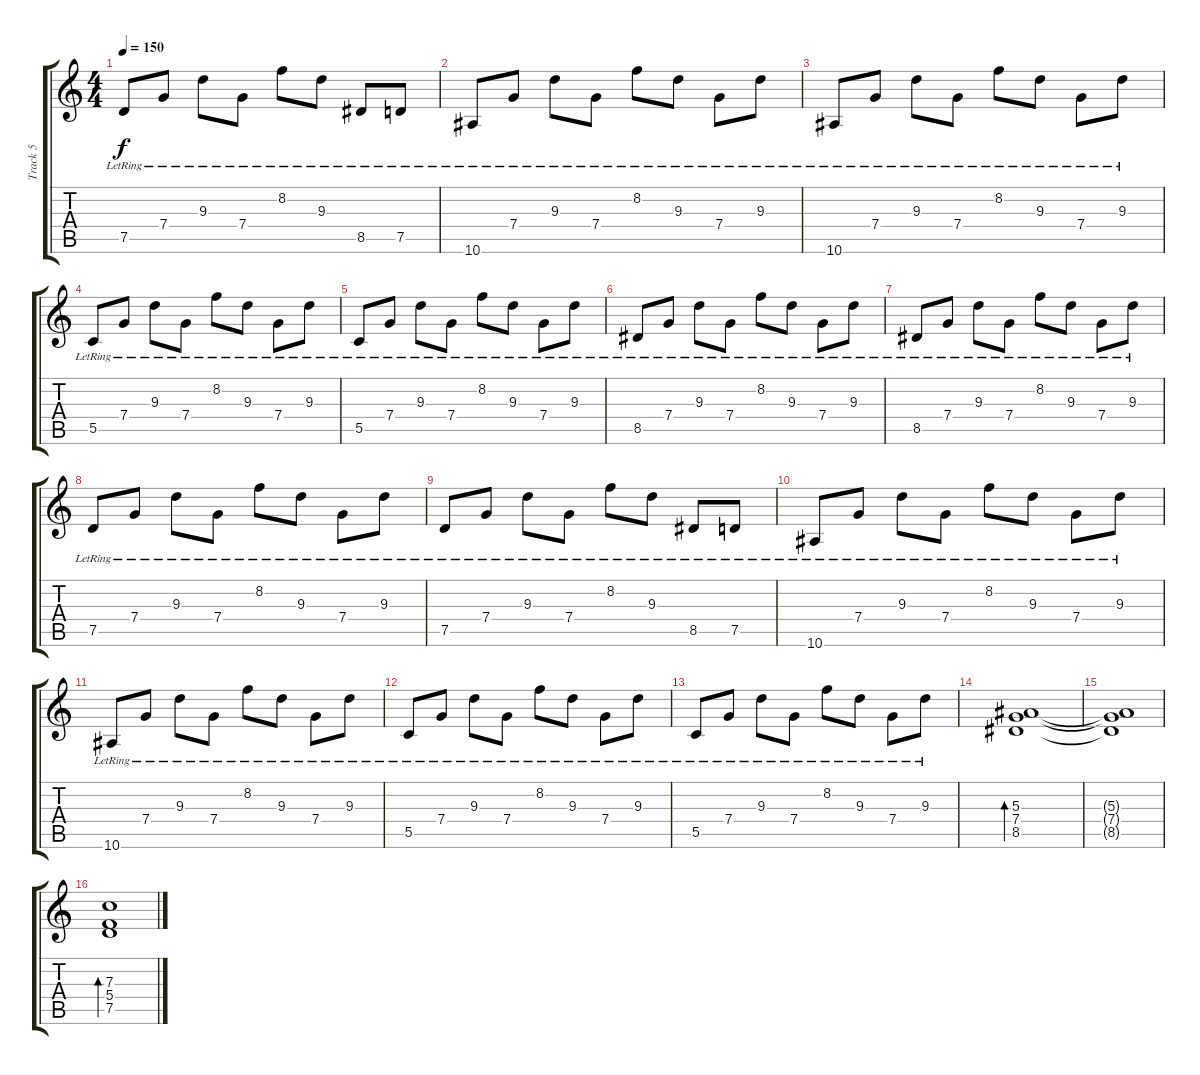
\track ("Track 5" "Track 5") {instrument distortionguitar}
\staff {score tabs}
\tuning (D4 A3 F3 C3 G2 C2) {hide}
\ts (4 4)
\tempo 150
\clef g2
\ks c
7.5{lr}.8{dy f} 7.4{lr}.8 9.3{lr}.8 7.4{lr}.8 8.2{lr}.8 9.3{lr}.8 8.5{lr}.8 7.5{lr}.8 |
10.6{lr}.8 7.4{lr}.8 9.3{lr}.8 7.4{lr}.8 8.2{lr}.8 9.3{lr}.8 7.4{lr}.8 9.3{lr}.8 |
10.6{lr}.8 7.4{lr}.8 9.3{lr}.8 7.4{lr}.8 8.2{lr}.8 9.3{lr}.8 7.4{lr}.8 9.3{lr}.8 |
5.5{lr}.8 7.4{lr}.8 9.3{lr}.8 7.4{lr}.8 8.2{lr}.8 9.3{lr}.8 7.4{lr}.8 9.3{lr}.8 |
5.5{lr}.8 7.4{lr}.8 9.3{lr}.8 7.4{lr}.8 8.2{lr}.8 9.3{lr}.8 7.4{lr}.8 9.3{lr}.8 |
8.5{lr}.8 7.4{lr}.8 9.3{lr}.8 7.4{lr}.8 8.2{lr}.8 9.3{lr}.8 7.4{lr}.8 9.3{lr}.8 |
8.5{lr}.8 7.4{lr}.8 9.3{lr}.8 7.4{lr}.8 8.2{lr}.8 9.3{lr}.8 7.4{lr}.8 9.3{lr}.8 |
7.5{lr}.8 7.4{lr}.8 9.3{lr}.8 7.4{lr}.8 8.2{lr}.8 9.3{lr}.8 7.4{lr}.8 9.3{lr}.8 |
7.5{lr}.8 7.4{lr}.8 9.3{lr}.8 7.4{lr}.8 8.2{lr}.8 9.3{lr}.8 8.5{lr}.8 7.5{lr}.8 |
10.6{lr}.8 7.4{lr}.8 9.3{lr}.8 7.4{lr}.8 8.2{lr}.8 9.3{lr}.8 7.4{lr}.8 9.3{lr}.8 |
10.6{lr}.8 7.4{lr}.8 9.3{lr}.8 7.4{lr}.8 8.2{lr}.8 9.3{lr}.8 7.4{lr}.8 9.3{lr}.8 |
5.5{lr}.8 7.4{lr}.8 9.3{lr}.8 7.4{lr}.8 8.2{lr}.8 9.3{lr}.8 7.4{lr}.8 9.3{lr}.8 |
5.5{lr}.8 7.4{lr}.8 9.3{lr}.8 7.4{lr}.8 8.2{lr}.8 9.3{lr}.8 7.4{lr}.8 9.3{lr}.8 |
(5.3 7.4 8.5).1{bd 240} |
(5.3{t} 7.4{t} 8.5{t}).1 |
(7.3 5.4 7.5).1{bd 240}
